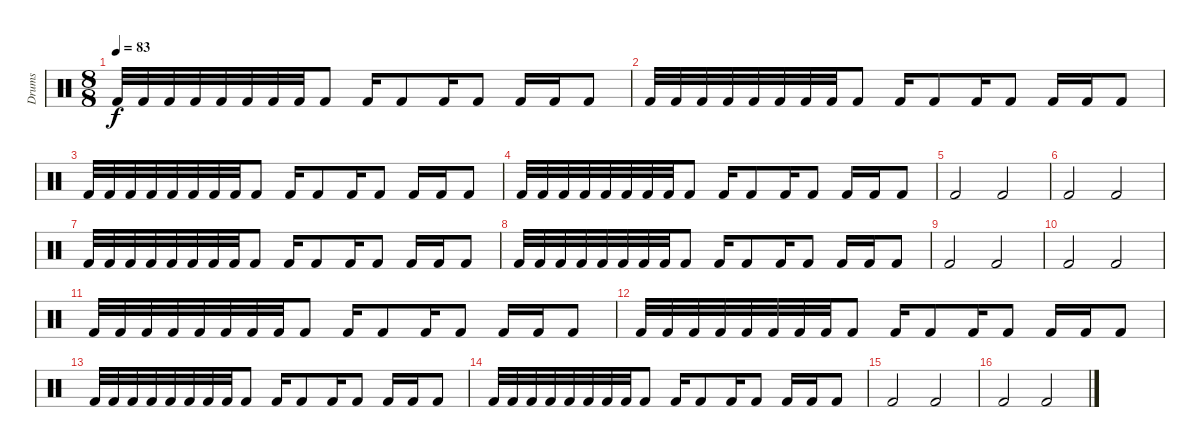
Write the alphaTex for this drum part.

\track ("Drums" "Drums") {instrument percussion}
\staff {score}
\articulation defaults
\ts (8 8)
\tempo 83
\clef neutral
\ks c "Kick (hit) 2".32{dy f} "Kick (hit) 2".32 "Kick (hit) 2".32 "Kick (hit) 2".32 "Kick (hit) 2".32 "Kick (hit) 2".32 "Kick (hit) 2".32 "Kick (hit) 2".32 "Kick (hit) 2".8 "Kick (hit) 2".16 "Kick (hit) 2".8 "Kick (hit) 2".16 "Kick (hit) 2".8 "Kick (hit) 2".16 "Kick (hit) 2".16 "Kick (hit) 2".8
|
"Kick (hit) 2".32 "Kick (hit) 2".32 "Kick (hit) 2".32 "Kick (hit) 2".32 "Kick (hit) 2".32 "Kick (hit) 2".32 "Kick (hit) 2".32 "Kick (hit) 2".32 "Kick (hit) 2".8 "Kick (hit) 2".16 "Kick (hit) 2".8 "Kick (hit) 2".16 "Kick (hit) 2".8 "Kick (hit) 2".16 "Kick (hit) 2".16 "Kick (hit) 2".8 |
"Kick (hit) 2".32 "Kick (hit) 2".32 "Kick (hit) 2".32 "Kick (hit) 2".32 "Kick (hit) 2".32 "Kick (hit) 2".32 "Kick (hit) 2".32 "Kick (hit) 2".32 "Kick (hit) 2".8 "Kick (hit) 2".16 "Kick (hit) 2".8 "Kick (hit) 2".16 "Kick (hit) 2".8 "Kick (hit) 2".16 "Kick (hit) 2".16 "Kick (hit) 2".8 |
"Kick (hit) 2".32 "Kick (hit) 2".32 "Kick (hit) 2".32 "Kick (hit) 2".32 "Kick (hit) 2".32 "Kick (hit) 2".32 "Kick (hit) 2".32 "Kick (hit) 2".32 "Kick (hit) 2".8 "Kick (hit) 2".16 "Kick (hit) 2".8 "Kick (hit) 2".16 "Kick (hit) 2".8 "Kick (hit) 2".16 "Kick (hit) 2".16 "Kick (hit) 2".8 |
"Kick (hit) 2".2 "Kick (hit) 2".2 |
"Kick (hit) 2".2 "Kick (hit) 2".2 |
"Kick (hit) 2".32 "Kick (hit) 2".32 "Kick (hit) 2".32 "Kick (hit) 2".32 "Kick (hit) 2".32 "Kick (hit) 2".32 "Kick (hit) 2".32 "Kick (hit) 2".32 "Kick (hit) 2".8 "Kick (hit) 2".16 "Kick (hit) 2".8 "Kick (hit) 2".16 "Kick (hit) 2".8 "Kick (hit) 2".16 "Kick (hit) 2".16 "Kick (hit) 2".8 |
"Kick (hit) 2".32 "Kick (hit) 2".32 "Kick (hit) 2".32 "Kick (hit) 2".32 "Kick (hit) 2".32 "Kick (hit) 2".32 "Kick (hit) 2".32 "Kick (hit) 2".32 "Kick (hit) 2".8 "Kick (hit) 2".16 "Kick (hit) 2".8 "Kick (hit) 2".16 "Kick (hit) 2".8 "Kick (hit) 2".16 "Kick (hit) 2".16 "Kick (hit) 2".8 |
"Kick (hit) 2".2 "Kick (hit) 2".2 |
"Kick (hit) 2".2 "Kick (hit) 2".2 |
"Kick (hit) 2".32 "Kick (hit) 2".32 "Kick (hit) 2".32 "Kick (hit) 2".32 "Kick (hit) 2".32 "Kick (hit) 2".32 "Kick (hit) 2".32 "Kick (hit) 2".32 "Kick (hit) 2".8 "Kick (hit) 2".16 "Kick (hit) 2".8 "Kick (hit) 2".16 "Kick (hit) 2".8 "Kick (hit) 2".16 "Kick (hit) 2".16 "Kick (hit) 2".8 |
"Kick (hit) 2".32 "Kick (hit) 2".32 "Kick (hit) 2".32 "Kick (hit) 2".32 "Kick (hit) 2".32 "Kick (hit) 2".32 "Kick (hit) 2".32 "Kick (hit) 2".32 "Kick (hit) 2".8 "Kick (hit) 2".16 "Kick (hit) 2".8 "Kick (hit) 2".16 "Kick (hit) 2".8 "Kick (hit) 2".16 "Kick (hit) 2".16 "Kick (hit) 2".8 |
"Kick (hit) 2".32 "Kick (hit) 2".32 "Kick (hit) 2".32 "Kick (hit) 2".32 "Kick (hit) 2".32 "Kick (hit) 2".32 "Kick (hit) 2".32 "Kick (hit) 2".32 "Kick (hit) 2".8 "Kick (hit) 2".16 "Kick (hit) 2".8 "Kick (hit) 2".16 "Kick (hit) 2".8 "Kick (hit) 2".16 "Kick (hit) 2".16 "Kick (hit) 2".8 |
"Kick (hit) 2".32 "Kick (hit) 2".32 "Kick (hit) 2".32 "Kick (hit) 2".32 "Kick (hit) 2".32 "Kick (hit) 2".32 "Kick (hit) 2".32 "Kick (hit) 2".32 "Kick (hit) 2".8 "Kick (hit) 2".16 "Kick (hit) 2".8 "Kick (hit) 2".16 "Kick (hit) 2".8 "Kick (hit) 2".16 "Kick (hit) 2".16 "Kick (hit) 2".8 |
"Kick (hit) 2".2 "Kick (hit) 2".2 |
"Kick (hit) 2".2 "Kick (hit) 2".2
